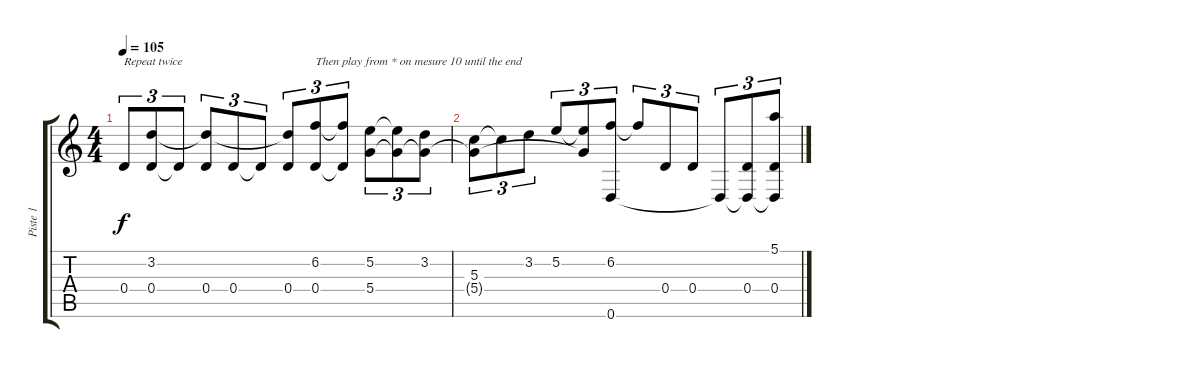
\track ("Piste 1" "Piste 1") {instrument acousticguitarnylon}
\staff {score tabs}
\tuning (E4 B3 G3 D3 A2 D2) {hide}
\ts (4 4)
\tempo 105
\clef g2
\ks c
0.4{t}.8{tu (3 2) txt "Repeat twice" dy f volume 0} (3.2 0.4).8{tu (3 2)} 0.4{t}.8{tu (3 2)} (3.2{t} 0.4).8{tu (3 2)} 0.4.8{tu (3 2)} 0.4{t}.8{tu (3 2)} (3.2{t} 0.4).8{tu (3 2)} (6.2 0.4).8{tu (3 2) txt "Then play from * on mesure 10 until the end"} (6.2{t} 0.4{t}).8{tu (3 2)} (5.2 5.4).8{tu (3 2)} (5.2{t} 5.4{t}).8{tu (3 2)} (3.2 5.4{t}).8{tu (3 2)} |
(5.3 5.4{t}).8{tu (3 2)} 5.3{t}.8{tu (3 2)} 3.2.8{tu (3 2)} 5.2.8{tu (3 2)} (5.2{t} 5.4{t}).8{tu (3 2)} (6.2 0.6).8{tu (3 2)} 6.2{t}.8{tu (3 2)} 0.4.8{tu (3 2)} 0.4.8{tu (3 2)} 0.6{t}.8{tu (3 2)} (0.4 0.6{t}).8{tu (3 2)} (5.1 0.4 0.6{t}).8{tu (3 2)}
